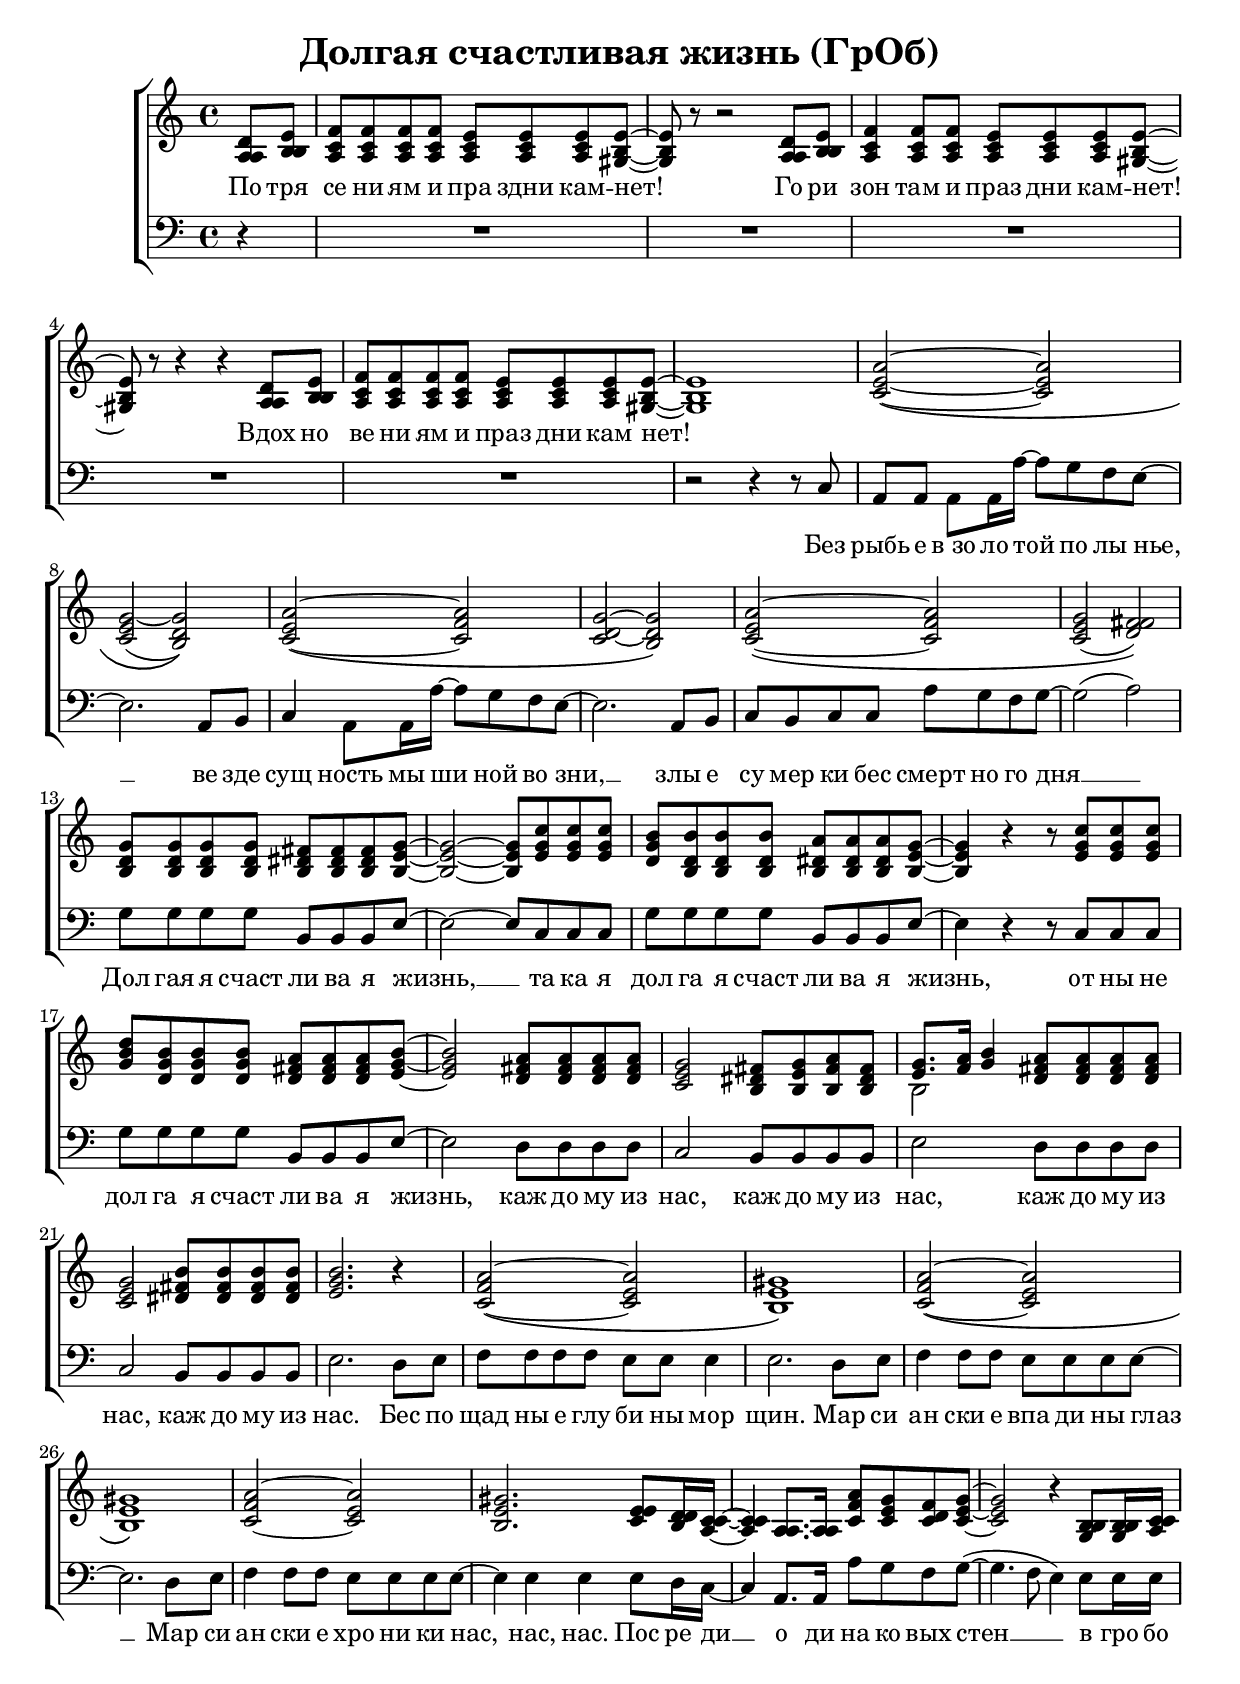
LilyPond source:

\version "2.18.0"  % necessary for upgrading to future LilyPond versions.

\header{
  title = "Долгая счастливая жизнь (ГрОб)"
}

global = {
  \key c \major
  \time 4/4
}

sopMusic = \relative {
  \partial 4 d'8 e | f f f f e e e e~ | e r8 r2 d8 e | f4 f8 f e e e e~ | e r8 r4 r4 d8 e |
  f f f f e e e e~ | e1 | a2~\( a | g~ g\) | a~\( a | g~ g\) |
  a~\( a | g( fis)\) | g8 g g g fis fis fis g~ | g2~ g8 c c c | b b b b a a a g~ |
  g4 r r8 c c c | d b b b a a a b~ | b2 a8 a a a | g2 fis8 g a fis |
  g8. a16 b4 a8 a a a | g2 b8 b b b | b2. r4 | a2~\( a | gis1\) | a2~\( a |
  gis1\) | a2~ a | gis2. e8 d16 c~ | c4  a8. a16 a'8 g f g~ | g2 r4 b,8 b16 c |
}

altoMusic = \relative {
  \partial 4 a8  b | c c c c c c c b~ | b r8 r2 a8 b | c4 c8 c c c c b~ | b r8 r4 r4 a8 b |
  c c c c c c c  b~ | b1 | e2~\( e | e( d)\) | e~\( f | d~ d\) |
  e\( f | e( fis)\) | d8 d d d dis dis dis e~ | e2~ e8 g g g | g d d d dis dis dis e~ |
  e4 r r8 g g g | b g g g fis fis fis g~ | g2 fis8 fis fis fis | e2 dis8 e fis dis |
  e8. f16 g4 fis8 fis fis fis | e2 fis8 fis fis fis | g2. r4 | f2\( e | e1\) | f2\( e |
  e1 | f2 e | e2. e8 d16 c~ | c4  a8. a16 f'8 e d e | e2 r4 b8 b16 c |
}

tenorMusic = \relative {
  \partial 4 a8 b | a a a a a a a gis~ | gis r8 r2 a8 b | a4 a8 a a a a gis~ | gis r8 r4 r4 a8 b | 
  a a a a a a a gis~ | gis1 | c2~\( c | c~ b\) | c~\( c | c~ b\) |
  c~\( c | c( d)\) | b8 b b b b b b b~ | b2~ b8 e e e | d b b b b b b b~ |
  b4 r r8 e e e | g d d d d d d e~ | e2 d8 d d d | c2 b8 b b b |
  << { \voiceOne s2 } \new Voice { \voiceTwo b2~ } >> \oneVoice d8 d d d | c2 dis8 dis dis dis | e2. r4 | c2\( c | b1\) | c2\( c |
  b1 | c2~ c | b2. c8 b16 a~ | a4 a8. a16 c8 c c c | c2 r4 g8 g16 a |
}

bassMusic = \relative {
  \partial 4 d4\rest | R1*4 |
  | R1 | r2 r4 r8 c8 | a a a a16 a'~ a8 g f e~ | e2. a,8 b | c4 a8 a16 a'~ a8 g f e~ | e2. a,8 b |
  c b c c a' g f g~ | g2( a) | g8 g g g b, b b e~ | e2~ e8 c c c | g' g g g b, b b e~ |
  e4 r r8 c c c| g' g g g b, b b e~ | e2 d8 d d d | c2 b8 b b b |
  e2 d8 d d d | c2 b8 b b b | e2. d8 e | f f f f e e e4 | e2. d8 e | f4 f8 f e e e e~ |
  e2. d8 e | f4 f8 f e e e e~ | e4 e e e8 d16 c~ | c4  a8. a16 a'8 g f g~( | g4. f8 e4) e8 e16 e |
}


altoWords = \lyricmode {
  По тря се ни ям и пра здни кам -- нет! Го ри зон там и праз дни кам -- нет! Вдох но
  ве ни ям и праз дни кам нет!
}

bassWords = \lyricmode {
 Без рыбь е в_зо ло той по лы нье, __ ве зде сущ ность мы ши ной во зни, __ злы е
 cу мер ки бес смерт но го дня __ Дол гая я счаст ли ва я жизнь, __ та ка я дол га я счаст ли ва я жизнь,
 от ны не дол га я счаст ли ва я жизнь, каж до му из нас, каж до му из
 нас, каж до му из нас, каж до му из нас. Бес по щад ны е глу би ны мор щин. Мар си ан ски е впа ди ны глаз __
 Мар си ан ски е хро ни ки нас, нас, нас. Пос ре ди __ о ди на ко вых стен __ в гро бо вых
}

\score {
  \layout { }
  \midi {
    \tempo 4 = 98
  }
  \new ChoirStaff <<
    \new Staff = "women" \with {midiInstrument = #"clarinet"} <<
      \new Voice = "sopranos" {
      <<
        \global \sopMusic
        \global \altoMusic
        \global \tenorMusic
      >>
      }
    >>
    \new Lyrics = "altos"
    \new Staff = "men" \with {midiInstrument = #"cello"}  <<
      \clef bass
      \new Voice = "basses" {
        <<
          \global \bassMusic
        >>
      }
    >>
    \context Lyrics = "" \lyricsto "sopranos" \altoWords
    \new Lyrics = "basses"
    \context Lyrics = "basses" \lyricsto "basses" \bassWords
  >>
}